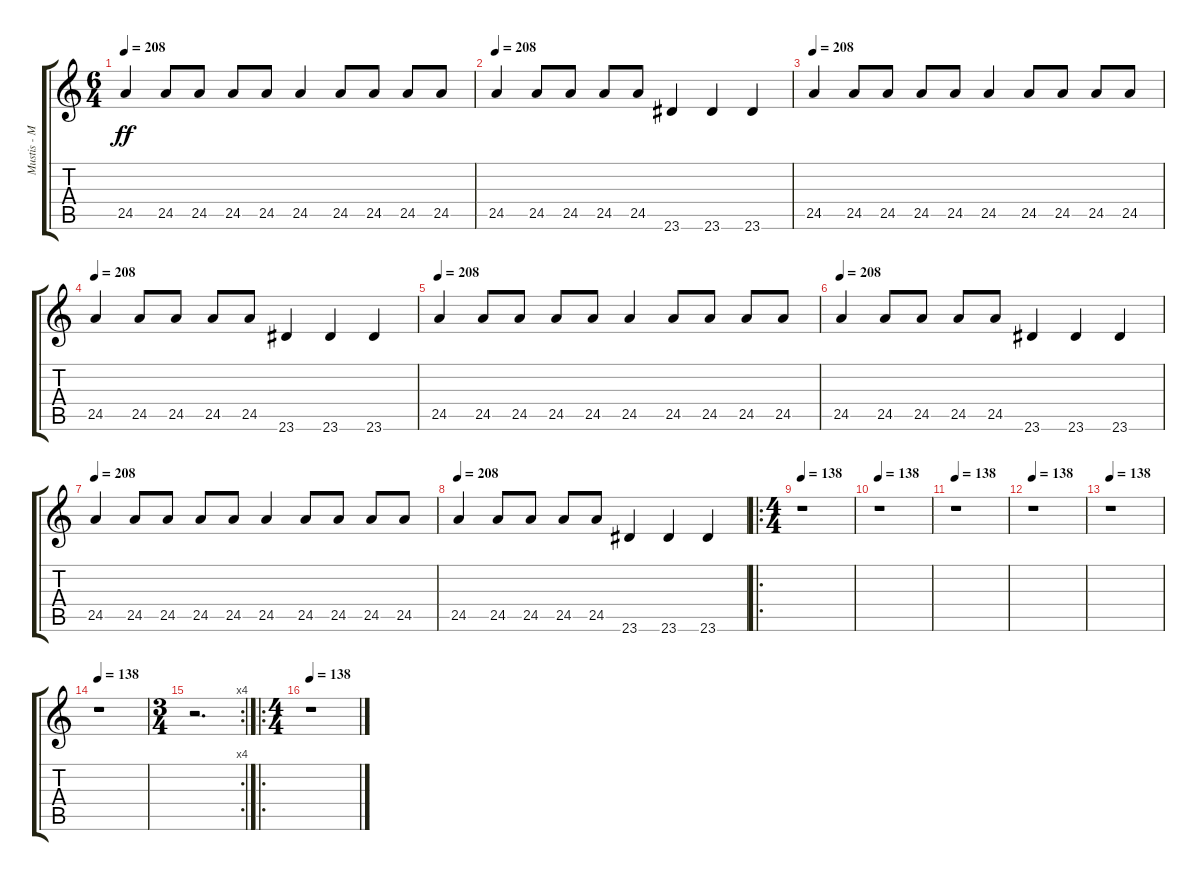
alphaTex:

\track ("Mustis - Music Box" "Mustis - M") {instrument musicbox}
\staff {score tabs}
\tuning (E4 B3 G3 D3 A2 E2) {hide}
\ts (6 4)
\tempo 208
\clef g2
\ks c
24.5.4{dy ff} 24.5.8 24.5.8 24.5.8 24.5.8 24.5.4 24.5.8 24.5.8 24.5.8 24.5.8 |
\tempo 208
24.5.4 24.5.8 24.5.8 24.5.8 24.5.8 23.6.4 23.6.4 23.6.4 |
\tempo 208
24.5.4 24.5.8 24.5.8 24.5.8 24.5.8 24.5.4 24.5.8 24.5.8 24.5.8 24.5.8 |
\tempo 208
24.5.4 24.5.8 24.5.8 24.5.8 24.5.8 23.6.4 23.6.4 23.6.4 |
\tempo 208
24.5.4 24.5.8 24.5.8 24.5.8 24.5.8 24.5.4 24.5.8 24.5.8 24.5.8 24.5.8 |
\tempo 208
24.5.4 24.5.8 24.5.8 24.5.8 24.5.8 23.6.4 23.6.4 23.6.4 |
\tempo 208
24.5.4 24.5.8 24.5.8 24.5.8 24.5.8 24.5.4 24.5.8 24.5.8 24.5.8 24.5.8 |
\tempo 208
24.5.4 24.5.8 24.5.8 24.5.8 24.5.8 23.6.4 23.6.4 23.6.4 |
\ro
\ts (4 4)
\tempo 138
r.1 |
\tempo 138
r.1 |
\tempo 138
r.1 |
\tempo 138
r.1 |
\tempo 138
r.1 |
\tempo 138
r.1 |
\rc 4
\ts (3 4)
r.2{d} |
\ro
\ts (4 4)
\tempo 138
r.1
